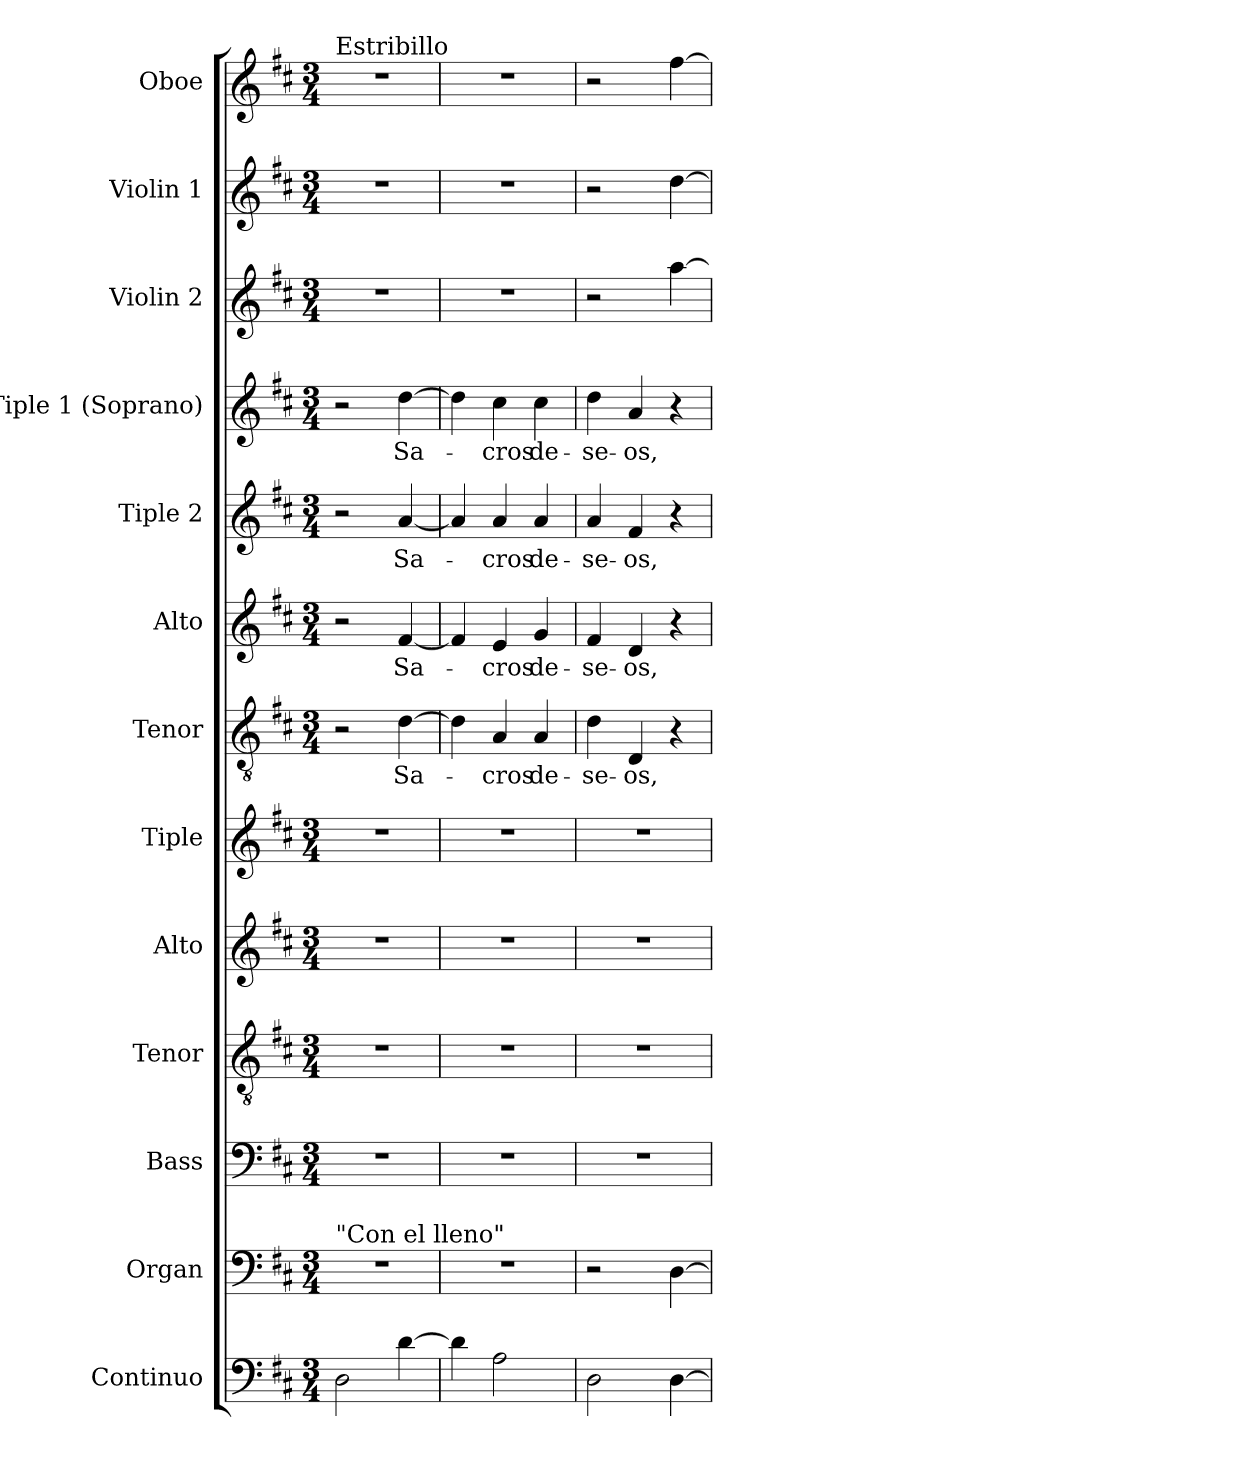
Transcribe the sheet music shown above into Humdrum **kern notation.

**kern	**kern	**kern	**kern	**kern	**kern	**kern	**text	**kern	**text	**kern	**text	**kern	**text	**kern	**kern	**kern
*part13	*part12	*part11	*part10	*part9	*part8	*part7	*part7	*part6	*part6	*part5	*part5	*part4	*part4	*part3	*part2	*part1
*staff13	*staff12	*staff11	*staff10	*staff9	*staff8	*staff7	*staff7	*staff6	*staff6	*staff5	*staff5	*staff4	*staff4	*staff3	*staff2	*staff1
*I"Continuo	*I"Organ	*I"Bass	*I"Tenor	*I"Alto	*I"Tiple	*I"Tenor	*	*I"Alto	*	*I"Tiple 2	*	*I"Tiple 1 (Soprano)	*	*I"Violin 2	*I"Violin 1	*I"Oboe
*I'Cont.	*I'Org.	*I'B.	*I'T.	*I'A.	*	*I'T.	*	*I'A.	*	*	*	*I'S1.	*	*I'Vln. 2	*I'Vln. 1	*I'Ob.
!!LO:PB:g=z
*clefF4	*clefF4	*clefF4	*clefGv2	*clefG2	*clefG2	*clefGv2	*	*clefG2	*	*clefG2	*	*clefG2	*	*clefG2	*clefG2	*clefG2
*	*	*	*ITrd7c12	*	*	*ITrd7c12	*	*	*	*	*	*	*	*	*	*
*k[f#c#]	*k[f#c#]	*k[f#c#]	*k[f#c#]	*k[f#c#]	*k[f#c#]	*k[f#c#]	*	*k[f#c#]	*	*k[f#c#]	*	*k[f#c#]	*	*k[f#c#]	*k[f#c#]	*k[f#c#]
*D:	*D:	*D:	*D:	*D:	*D:	*D:	*	*D:	*	*D:	*	*D:	*	*D:	*D:	*D:
*M3/4	*M3/4	*M3/4	*M3/4	*M3/4	*M3/4	*M3/4	*	*M3/4	*	*M3/4	*	*M3/4	*	*M3/4	*M3/4	*M3/4
=1	=1	=1	=1	=1	=1	=1	=1	=1	=1	=1	=1	=1	=1	=1	=1	=1
!	!	!	!	!	!	!	!	!	!	!	!	!	!	!	!	!LO:TX:a:t=Estribillo
!	!LO:TX:a:t="Con el lleno"	!	!	!	!	!	!	!	!	!	!	!	!	!	!	!
!	!LO:N:vis=1	!LO:N:vis=1	!LO:N:vis=1	!LO:N:vis=1	!LO:N:vis=1	!	!	!	!	!	!	!	!	!LO:N:vis=1	!LO:N:vis=1	!LO:N:vis=1
2Di\	2.r	2.r	2.r	2.r	2.r	2r	.	2r	.	2r	.	2r	.	2.r	2.r	2.r
!	!	!	!	!	!	!	!LO:LY:b:color=#000000	!	!	!	!	!	!	!	!	!
!	!	!	!	!	!	!	!	!	!LO:LY:b:color=#000000	!	!	!	!	!	!	!
!	!	!	!	!	!	!	!	!	!	!	!LO:LY:b:color=#000000	!	!	!	!	!
!	!	!	!	!	!	!	!	!	!	!	!	!	!LO:LY:b:color=#000000	!	!	!
[4di\	.	.	.	.	.	[4Di\	Sa-	[4f#i/	Sa-	[4ai/	Sa-	[4ddi\	Sa-	.	.	.
=2	=2	=2	=2	=2	=2	=2	=2	=2	=2	=2	=2	=2	=2	=2	=2	=2
!	!LO:N:vis=1	!LO:N:vis=1	!LO:N:vis=1	!LO:N:vis=1	!LO:N:vis=1	!	!	!	!	!	!	!	!	!LO:N:vis=1	!LO:N:vis=1	!LO:N:vis=1
4di\]	2.r	2.r	2.r	2.r	2.r	4Di\]	.	4f#i/]	.	4ai/]	.	4ddi\]	.	2.r	2.r	2.r
!	!	!	!	!	!	!	!LO:LY:b:color=#000000	!	!	!	!	!	!	!	!	!
!	!	!	!	!	!	!	!	!	!LO:LY:b:color=#000000	!	!	!	!	!	!	!
!	!	!	!	!	!	!	!	!	!	!	!LO:LY:b:color=#000000	!	!	!	!	!
!	!	!	!	!	!	!	!	!	!	!	!	!	!LO:LY:b:color=#000000	!	!	!
2Ai\	.	.	.	.	.	4AAi/	-cros	4ei/	-cros	4ai/	-cros	4cc#i\	-cros	.	.	.
!	!	!	!	!	!	!	!LO:LY:b:color=#000000	!	!	!	!	!	!	!	!	!
!	!	!	!	!	!	!	!	!	!LO:LY:b:color=#000000	!	!	!	!	!	!	!
!	!	!	!	!	!	!	!	!	!	!	!LO:LY:b:color=#000000	!	!	!	!	!
!	!	!	!	!	!	!	!	!	!	!	!	!	!LO:LY:b:color=#000000	!	!	!
.	.	.	.	.	.	4AAi/	de-	4gi/	de-	4ai/	de-	4cc#i\	de-	.	.	.
=3	=3	=3	=3	=3	=3	=3	=3	=3	=3	=3	=3	=3	=3	=3	=3	=3
!	!	!LO:N:vis=1	!LO:N:vis=1	!LO:N:vis=1	!LO:N:vis=1	!	!	!	!	!	!	!	!	!	!	!
!	!	!	!	!	!	!	!LO:LY:b:color=#000000	!	!	!	!	!	!	!	!	!
!	!	!	!	!	!	!	!	!	!LO:LY:b:color=#000000	!	!	!	!	!	!	!
!	!	!	!	!	!	!	!	!	!	!	!LO:LY:b:color=#000000	!	!	!	!	!
!	!	!	!	!	!	!	!	!	!	!	!	!	!LO:LY:b:color=#000000	!	!	!
2Di\	2r	2.r	2.r	2.r	2.r	4Di\	-se-	4f#i/	-se-	4ai/	-se-	4ddi\	-se-	2r	2r	2r
!	!	!	!	!	!	!	!LO:LY:b:color=#000000	!	!	!	!	!	!	!	!	!
!	!	!	!	!	!	!	!	!	!LO:LY:b:color=#000000	!	!	!	!	!	!	!
!	!	!	!	!	!	!	!	!	!	!	!LO:LY:b:color=#000000	!	!	!	!	!
!	!	!	!	!	!	!	!	!	!	!	!	!	!LO:LY:b:color=#000000	!	!	!
.	.	.	.	.	.	4DDi/	-os,	4di/	-os,	4f#i/	-os,	4ai/	-os,	.	.	.
[4Di\	[4Di\	.	.	.	.	4r	.	4r	.	4r	.	4r	.	[4aai\	[4ddi\	[4ff#i\
=	=	=	=	=	=	=	=	=	=	=	=	=	=	=	=	=
*-	*-	*-	*-	*-	*-	*-	*-	*-	*-	*-	*-	*-	*-	*-	*-	*-
